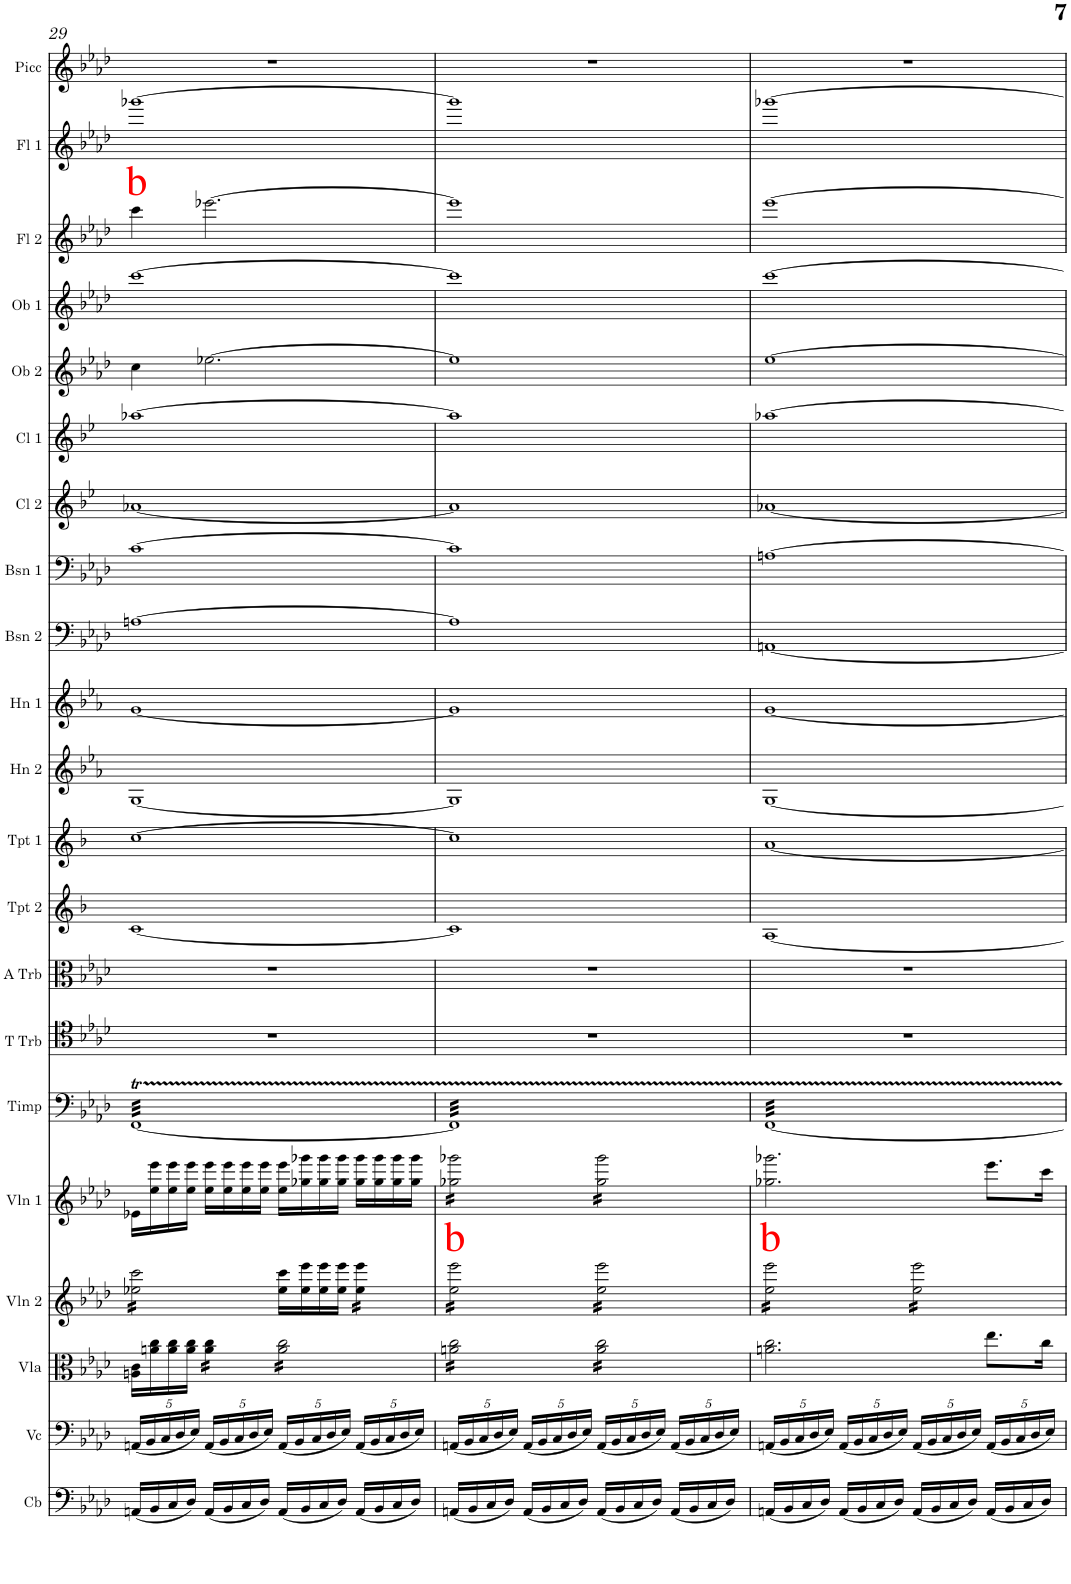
**kern	**kern	**kern	**kern	**kern	**text	**kern	**kern	**kern	**kern	**kern	**kern	**kern	**kern	**kern	**kern	**kern	**kern	**kern	**kern	**kern	**text	**kern
*part21	*part20	*part19	*part18	*part17	*part17	*part16	*part15	*part14	*part13	*part12	*part11	*part10	*part9	*part8	*part7	*part6	*part5	*part4	*part3	*part2	*part2	*part1
*staff21	*staff20	*staff19	*staff18	*staff17	*staff17	*staff16	*staff15	*staff14	*staff13	*staff12	*staff11	*staff10	*staff9	*staff8	*staff7	*staff6	*staff5	*staff4	*staff3	*staff2	*staff2	*staff1
*I"Contrabass	*I"Violoncello	*I"Viola	*I"Violin 2	*I"Violin 1	*	*I"Timpani	*I"Tenor Trombone	*I"Alto Trombone	*I"Eb Trumpet 2	*I"Eb Trumpet 1	*I"F Horn 2	*I"F Horn 1	*I"Bassoon 2	*I"Bassoon 1	*I"Bb Clarinet 2	*I"Bb Clarinet 1	*I"Oboe 2	*I"Oboe 1	*I"Flute 2	*I"Flute 1	*	*I"Piccolo
*I'Cb	*I'Vc	*I'Vla	*I'Vln 2	*I'Vln 1	*	*I'Timp	*I'T Trb	*I'A Trb	*I'Tpt 2	*I'Tpt 1	*I'Hn 2	*I'Hn 1	*I'Bsn 2	*I'Bsn 1	*I'Cl 2	*I'Cl 1	*I'Ob 2	*I'Ob 1	*I'Fl 2	*I'Fl 1	*	*I'Picc
!!LO:PB:g=z
*clefF4	*clefF4	*clefC3	*clefG2	*clefG2	*	*clefF4	*clefC4	*clefC3	*clefG2	*clefG2	*clefG2	*clefG2	*clefF4	*clefF4	*clefG2	*clefG2	*clefG2	*clefG2	*clefG2	*clefG2	*	*clefG2
*Trd7c12	*	*	*	*	*	*	*	*	*Trd-2c-3	*Trd-2c-3	*Trd4c7	*Trd4c7	*	*	*Trd1c2	*Trd1c2	*	*	*	*	*	*Trd-7c-12
*k[b-e-a-d-]	*k[b-e-a-d-]	*k[b-e-a-d-]	*k[b-e-a-d-]	*k[b-e-a-d-]	*	*k[b-e-a-d-]	*k[b-e-a-d-]	*k[b-e-a-d-]	*k[b-]	*k[b-]	*k[b-e-a-]	*k[b-e-a-]	*k[b-e-a-d-]	*k[b-e-a-d-]	*k[b-e-]	*k[b-e-]	*k[b-e-a-d-]	*k[b-e-a-d-]	*k[b-e-a-d-]	*k[b-e-a-d-]	*	*k[b-e-a-d-]
*M4/4	*M4/4	*M4/4	*M4/4	*M4/4	*	*M4/4	*M4/4	*M4/4	*M4/4	*M4/4	*M4/4	*M4/4	*M4/4	*M4/4	*M4/4	*M4/4	*M4/4	*M4/4	*M4/4	*M4/4	*	*M4/4
*met(c)	*met(c)	*met(c)	*met(c)	*met(c)	*	*met(c)	*met(c)	*met(c)	*met(c)	*met(c)	*met(c)	*met(c)	*met(c)	*met(c)	*met(c)	*met(c)	*met(c)	*met(c)	*met(c)	*met(c)	*	*met(c)
*	*Xbrackettup	*	*	*	*	*	*	*	*	*	*	*	*	*	*	*	*	*	*	*	*	*
=29	=29	=29	=29	=29	=29	=29	=29	=29	=29	=29	=29	=29	=29	=29	=29	=29	=29	=29	=29	=29	=29	=29
!	!	!	!	!	!	!	!	!	!	!	!	!	!	!	!	!	!	!	!	!	!LO:LY:b:color=#FF0000	!
*	*	*	*tremolo	*	*	*	*	*	*	*	*	*	*	*	*	*	*	*	*	*	*	*
*	*	*	*	*	*	*tremolo	*	*	*	*	*	*	*	*	*	*	*	*	*	*	*	*
(16AAn/LL	(20AAn/LL	16An\ 16c\LL	16ee-X\ 16ccc\LL	16e-X\LL	.	[32FFTLLL	1r	1r	[1c	[1cc	[1G	[1g	[1An	[1c	[1a-X	[1aa-X	4cc\	[1ccc	4ccc\	[1ggg-X	b	1r
.	.	.	.	.	.	32FFT	.	.	.	.	.	.	.	.	.	.	.	.	.	.	.	.
.	20BB-/	.	.	.	.	.	.	.	.	.	.	.	.	.	.	.	.	.	.	.	.	.
16BB-/	.	16an\ 16cc\	16ee-X\ 16ccc\	16ee-\ 16eee-\	.	32FFT	.	.	.	.	.	.	.	.	.	.	.	.	.	.	.	.
.	.	.	.	.	.	32FFT	.	.	.	.	.	.	.	.	.	.	.	.	.	.	.	.
.	20C/	.	.	.	.	.	.	.	.	.	.	.	.	.	.	.	.	.	.	.	.	.
16C/	.	16a\ 16cc\	16ee-X\ 16ccc\	16ee-\ 16eee-\	.	32FFT	.	.	.	.	.	.	.	.	.	.	.	.	.	.	.	.
.	20D-/	.	.	.	.	.	.	.	.	.	.	.	.	.	.	.	.	.	.	.	.	.
.	.	.	.	.	.	32FFT	.	.	.	.	.	.	.	.	.	.	.	.	.	.	.	.
16D-/JJ)	.	16a\ 16cc\JJ	16ee-X\ 16ccc\	16ee-\ 16eee-\JJ	.	32FFT	.	.	.	.	.	.	.	.	.	.	.	.	.	.	.	.
.	20E-/JJ)	.	.	.	.	.	.	.	.	.	.	.	.	.	.	.	.	.	.	.	.	.
.	.	.	.	.	.	32FFT	.	.	.	.	.	.	.	.	.	.	.	.	.	.	.	.
*	*	*tremolo	*	*	*	*	*	*	*	*	*	*	*	*	*	*	*	*	*	*	*	*
(16AA/LL	(20AA/LL	16a\ 16cc\LL	16ee-X\ 16ccc\	16ee-\ 16eee-\LL	.	32FFT	.	.	.	.	.	.	.	.	.	.	[2.ee-X\	.	[2.eee-X\	.	.	.
.	.	.	.	.	.	32FFT	.	.	.	.	.	.	.	.	.	.	.	.	.	.	.	.
.	20BB-/	.	.	.	.	.	.	.	.	.	.	.	.	.	.	.	.	.	.	.	.	.
16BB-/	.	16a\ 16cc\	16ee-X\ 16ccc\	16ee-\ 16eee-\	.	32FFT	.	.	.	.	.	.	.	.	.	.	.	.	.	.	.	.
.	.	.	.	.	.	32FFT	.	.	.	.	.	.	.	.	.	.	.	.	.	.	.	.
.	20C/	.	.	.	.	.	.	.	.	.	.	.	.	.	.	.	.	.	.	.	.	.
16C/	.	16a\ 16cc\	16ee-X\ 16ccc\	16ee-\ 16eee-\	.	32FFT	.	.	.	.	.	.	.	.	.	.	.	.	.	.	.	.
.	20D-/	.	.	.	.	.	.	.	.	.	.	.	.	.	.	.	.	.	.	.	.	.
.	.	.	.	.	.	32FFT	.	.	.	.	.	.	.	.	.	.	.	.	.	.	.	.
16D-/JJ)	.	16a\ 16cc\JJ	16ee-X\ 16ccc\JJ	16ee-\ 16eee-\JJ	.	32FFT	.	.	.	.	.	.	.	.	.	.	.	.	.	.	.	.
*	*	*	*Xtremolo	*	*	*	*	*	*	*	*	*	*	*	*	*	*	*	*	*	*	*
.	20E-/JJ)	.	.	.	.	.	.	.	.	.	.	.	.	.	.	.	.	.	.	.	.	.
.	.	.	.	.	.	32FFT	.	.	.	.	.	.	.	.	.	.	.	.	.	.	.	.
(16AA/LL	(20AA/LL	16a\ 16cc\LL	16ee-\ 16ccc\LL	16ee-\ 16eee-\LL	.	32FFT	.	.	.	.	.	.	.	.	.	.	.	.	.	.	.	.
.	.	.	.	.	.	32FFT	.	.	.	.	.	.	.	.	.	.	.	.	.	.	.	.
.	20BB-/	.	.	.	.	.	.	.	.	.	.	.	.	.	.	.	.	.	.	.	.	.
16BB-/	.	16a\ 16cc\	16ee-\ 16eee-\	16gg-X\ 16ggg-X\	.	32FFT	.	.	.	.	.	.	.	.	.	.	.	.	.	.	.	.
.	.	.	.	.	.	32FFT	.	.	.	.	.	.	.	.	.	.	.	.	.	.	.	.
.	20C/	.	.	.	.	.	.	.	.	.	.	.	.	.	.	.	.	.	.	.	.	.
16C/	.	16a\ 16cc\	16ee-\ 16eee-\	16gg-\ 16ggg-\	.	32FFT	.	.	.	.	.	.	.	.	.	.	.	.	.	.	.	.
.	20D-/	.	.	.	.	.	.	.	.	.	.	.	.	.	.	.	.	.	.	.	.	.
.	.	.	.	.	.	32FFT	.	.	.	.	.	.	.	.	.	.	.	.	.	.	.	.
16D-/JJ)	.	16a\ 16cc\	16ee-\ 16eee-\JJ	16gg-\ 16ggg-\JJ	.	32FFT	.	.	.	.	.	.	.	.	.	.	.	.	.	.	.	.
.	20E-/JJ)	.	.	.	.	.	.	.	.	.	.	.	.	.	.	.	.	.	.	.	.	.
.	.	.	.	.	.	32FFT	.	.	.	.	.	.	.	.	.	.	.	.	.	.	.	.
*	*	*	*tremolo	*	*	*	*	*	*	*	*	*	*	*	*	*	*	*	*	*	*	*
(16AA/LL	(20AA/LL	16a\ 16cc\	16ee-\ 16eee-\LL	16gg-\ 16ggg-\LL	.	32FFT	.	.	.	.	.	.	.	.	.	.	.	.	.	.	.	.
.	.	.	.	.	.	32FFT	.	.	.	.	.	.	.	.	.	.	.	.	.	.	.	.
.	20BB-/	.	.	.	.	.	.	.	.	.	.	.	.	.	.	.	.	.	.	.	.	.
16BB-/	.	16a\ 16cc\	16ee-\ 16eee-\	16gg-\ 16ggg-\	.	32FFT	.	.	.	.	.	.	.	.	.	.	.	.	.	.	.	.
.	.	.	.	.	.	32FFT	.	.	.	.	.	.	.	.	.	.	.	.	.	.	.	.
.	20C/	.	.	.	.	.	.	.	.	.	.	.	.	.	.	.	.	.	.	.	.	.
16C/	.	16a\ 16cc\	16ee-\ 16eee-\	16gg-\ 16ggg-\	.	32FFT	.	.	.	.	.	.	.	.	.	.	.	.	.	.	.	.
.	20D-/	.	.	.	.	.	.	.	.	.	.	.	.	.	.	.	.	.	.	.	.	.
.	.	.	.	.	.	32FFT	.	.	.	.	.	.	.	.	.	.	.	.	.	.	.	.
16D-/JJ)	.	16a\ 16cc\JJ	16ee-\ 16eee-\JJ	16gg-\ 16ggg-\JJ	.	32FFT	.	.	.	.	.	.	.	.	.	.	.	.	.	.	.	.
.	20E-/JJ)	.	.	.	.	.	.	.	.	.	.	.	.	.	.	.	.	.	.	.	.	.
.	.	.	.	.	.	32FFTJJJ	.	.	.	.	.	.	.	.	.	.	.	.	.	.	.	.
=30	=30	=30	=30	=30	=30	=30	=30	=30	=30	=30	=30	=30	=30	=30	=30	=30	=30	=30	=30	=30	=30	=30
!	!	!	!	!	!LO:LY:b:color=#FF0000	!	!	!	!	!	!	!	!	!	!	!	!	!	!	!	!	!
*	*	*	*	*tremolo	*	*	*	*	*	*	*	*	*	*	*	*	*	*	*	*	*	*
(16AAn/LL	(20AAn/LL	16an\ 16cc\LL	16ee-\ 16eee-\LL	16gg-X\ 16ggg-X\LL	b	32FF]LLL	1r	1r	1c]	1cc]	1G]	1g]	1A]	1c]	1a-]	1aa-]	1ee-]	1ccc]	1eee-]	1ggg-]	.	1r
.	.	.	.	.	.	32FF	.	.	.	.	.	.	.	.	.	.	.	.	.	.	.	.
.	20BB-/	.	.	.	.	.	.	.	.	.	.	.	.	.	.	.	.	.	.	.	.	.
16BB-/	.	16an\ 16cc\	16ee-\ 16eee-\	16gg-X\ 16ggg-X\	.	32FF	.	.	.	.	.	.	.	.	.	.	.	.	.	.	.	.
.	.	.	.	.	.	32FF	.	.	.	.	.	.	.	.	.	.	.	.	.	.	.	.
.	20C/	.	.	.	.	.	.	.	.	.	.	.	.	.	.	.	.	.	.	.	.	.
16C/	.	16an\ 16cc\	16ee-\ 16eee-\	16gg-X\ 16ggg-X\	.	32FF	.	.	.	.	.	.	.	.	.	.	.	.	.	.	.	.
.	20D-/	.	.	.	.	.	.	.	.	.	.	.	.	.	.	.	.	.	.	.	.	.
.	.	.	.	.	.	32FF	.	.	.	.	.	.	.	.	.	.	.	.	.	.	.	.
16D-/JJ)	.	16an\ 16cc\	16ee-\ 16eee-\	16gg-X\ 16ggg-X\	.	32FF	.	.	.	.	.	.	.	.	.	.	.	.	.	.	.	.
.	20E-/JJ)	.	.	.	.	.	.	.	.	.	.	.	.	.	.	.	.	.	.	.	.	.
.	.	.	.	.	.	32FF	.	.	.	.	.	.	.	.	.	.	.	.	.	.	.	.
(16AA/LL	(20AA/LL	16an\ 16cc\	16ee-\ 16eee-\	16gg-X\ 16ggg-X\	.	32FF	.	.	.	.	.	.	.	.	.	.	.	.	.	.	.	.
.	.	.	.	.	.	32FF	.	.	.	.	.	.	.	.	.	.	.	.	.	.	.	.
.	20BB-/	.	.	.	.	.	.	.	.	.	.	.	.	.	.	.	.	.	.	.	.	.
16BB-/	.	16an\ 16cc\	16ee-\ 16eee-\	16gg-X\ 16ggg-X\	.	32FF	.	.	.	.	.	.	.	.	.	.	.	.	.	.	.	.
.	.	.	.	.	.	32FF	.	.	.	.	.	.	.	.	.	.	.	.	.	.	.	.
.	20C/	.	.	.	.	.	.	.	.	.	.	.	.	.	.	.	.	.	.	.	.	.
16C/	.	16an\ 16cc\	16ee-\ 16eee-\	16gg-X\ 16ggg-X\	.	32FF	.	.	.	.	.	.	.	.	.	.	.	.	.	.	.	.
.	20D-/	.	.	.	.	.	.	.	.	.	.	.	.	.	.	.	.	.	.	.	.	.
.	.	.	.	.	.	32FF	.	.	.	.	.	.	.	.	.	.	.	.	.	.	.	.
16D-/JJ)	.	16an\ 16cc\JJ	16ee-\ 16eee-\JJ	16gg-X\ 16ggg-X\JJ	.	32FF	.	.	.	.	.	.	.	.	.	.	.	.	.	.	.	.
.	20E-/JJ)	.	.	.	.	.	.	.	.	.	.	.	.	.	.	.	.	.	.	.	.	.
.	.	.	.	.	.	32FF	.	.	.	.	.	.	.	.	.	.	.	.	.	.	.	.
(16AA/LL	(20AA/LL	16a\ 16cc\LL	16ee-\ 16eee-\LL	16gg-\ 16ggg-\LL	.	32FF	.	.	.	.	.	.	.	.	.	.	.	.	.	.	.	.
.	.	.	.	.	.	32FF	.	.	.	.	.	.	.	.	.	.	.	.	.	.	.	.
.	20BB-/	.	.	.	.	.	.	.	.	.	.	.	.	.	.	.	.	.	.	.	.	.
16BB-/	.	16a\ 16cc\	16ee-\ 16eee-\	16gg-\ 16ggg-\	.	32FF	.	.	.	.	.	.	.	.	.	.	.	.	.	.	.	.
.	.	.	.	.	.	32FF	.	.	.	.	.	.	.	.	.	.	.	.	.	.	.	.
.	20C/	.	.	.	.	.	.	.	.	.	.	.	.	.	.	.	.	.	.	.	.	.
16C/	.	16a\ 16cc\	16ee-\ 16eee-\	16gg-\ 16ggg-\	.	32FF	.	.	.	.	.	.	.	.	.	.	.	.	.	.	.	.
.	20D-/	.	.	.	.	.	.	.	.	.	.	.	.	.	.	.	.	.	.	.	.	.
.	.	.	.	.	.	32FF	.	.	.	.	.	.	.	.	.	.	.	.	.	.	.	.
16D-/JJ)	.	16a\ 16cc\	16ee-\ 16eee-\	16gg-\ 16ggg-\	.	32FF	.	.	.	.	.	.	.	.	.	.	.	.	.	.	.	.
.	20E-/JJ)	.	.	.	.	.	.	.	.	.	.	.	.	.	.	.	.	.	.	.	.	.
.	.	.	.	.	.	32FF	.	.	.	.	.	.	.	.	.	.	.	.	.	.	.	.
(16AA/LL	(20AA/LL	16a\ 16cc\	16ee-\ 16eee-\	16gg-\ 16ggg-\	.	32FF	.	.	.	.	.	.	.	.	.	.	.	.	.	.	.	.
.	.	.	.	.	.	32FF	.	.	.	.	.	.	.	.	.	.	.	.	.	.	.	.
.	20BB-/	.	.	.	.	.	.	.	.	.	.	.	.	.	.	.	.	.	.	.	.	.
16BB-/	.	16a\ 16cc\	16ee-\ 16eee-\	16gg-\ 16ggg-\	.	32FF	.	.	.	.	.	.	.	.	.	.	.	.	.	.	.	.
.	.	.	.	.	.	32FF	.	.	.	.	.	.	.	.	.	.	.	.	.	.	.	.
.	20C/	.	.	.	.	.	.	.	.	.	.	.	.	.	.	.	.	.	.	.	.	.
16C/	.	16a\ 16cc\	16ee-\ 16eee-\	16gg-\ 16ggg-\	.	32FF	.	.	.	.	.	.	.	.	.	.	.	.	.	.	.	.
.	20D-/	.	.	.	.	.	.	.	.	.	.	.	.	.	.	.	.	.	.	.	.	.
.	.	.	.	.	.	32FF	.	.	.	.	.	.	.	.	.	.	.	.	.	.	.	.
16D-/JJ)	.	16a\ 16cc\JJ	16ee-\ 16eee-\JJ	16gg-\ 16ggg-\JJ	.	32FF	.	.	.	.	.	.	.	.	.	.	.	.	.	.	.	.
*	*	*	*	*Xtremolo	*	*	*	*	*	*	*	*	*	*	*	*	*	*	*	*	*	*
*	*	*Xtremolo	*	*	*	*	*	*	*	*	*	*	*	*	*	*	*	*	*	*	*	*
.	20E-/JJ)	.	.	.	.	.	.	.	.	.	.	.	.	.	.	.	.	.	.	.	.	.
.	.	.	.	.	.	32FFJJJ	.	.	.	.	.	.	.	.	.	.	.	.	.	.	.	.
=31	=31	=31	=31	=31	=31	=31	=31	=31	=31	=31	=31	=31	=31	=31	=31	=31	=31	=31	=31	=31	=31	=31
!	!	!	!	!	!LO:LY:b:color=#FF0000	!	!	!	!	!	!	!	!	!	!	!	!	!	!	!	!	!
(16AAn/LL	(20AAn/LL	2.an\ 2.cc\	16ee-\ 16eee-\LL	2.gg-X\ 2.ggg-X\	b	[32FFLLL	1r	1r	[1A	[1a	[1G	[1g	[1AAn	[1An	[1a-X	[1aa-X	[1ee-	[1ccc	[1eee-	[1ggg-X	.	1r
.	.	.	.	.	.	32FF	.	.	.	.	.	.	.	.	.	.	.	.	.	.	.	.
.	20BB-/	.	.	.	.	.	.	.	.	.	.	.	.	.	.	.	.	.	.	.	.	.
16BB-/	.	.	16ee-\ 16eee-\	.	.	32FF	.	.	.	.	.	.	.	.	.	.	.	.	.	.	.	.
.	.	.	.	.	.	32FF	.	.	.	.	.	.	.	.	.	.	.	.	.	.	.	.
.	20C/	.	.	.	.	.	.	.	.	.	.	.	.	.	.	.	.	.	.	.	.	.
16C/	.	.	16ee-\ 16eee-\	.	.	32FF	.	.	.	.	.	.	.	.	.	.	.	.	.	.	.	.
.	20D-/	.	.	.	.	.	.	.	.	.	.	.	.	.	.	.	.	.	.	.	.	.
.	.	.	.	.	.	32FF	.	.	.	.	.	.	.	.	.	.	.	.	.	.	.	.
16D-/JJ)	.	.	16ee-\ 16eee-\	.	.	32FF	.	.	.	.	.	.	.	.	.	.	.	.	.	.	.	.
.	20E-/JJ)	.	.	.	.	.	.	.	.	.	.	.	.	.	.	.	.	.	.	.	.	.
.	.	.	.	.	.	32FF	.	.	.	.	.	.	.	.	.	.	.	.	.	.	.	.
(16AA/LL	(20AA/LL	.	16ee-\ 16eee-\	.	.	32FF	.	.	.	.	.	.	.	.	.	.	.	.	.	.	.	.
.	.	.	.	.	.	32FF	.	.	.	.	.	.	.	.	.	.	.	.	.	.	.	.
.	20BB-/	.	.	.	.	.	.	.	.	.	.	.	.	.	.	.	.	.	.	.	.	.
16BB-/	.	.	16ee-\ 16eee-\	.	.	32FF	.	.	.	.	.	.	.	.	.	.	.	.	.	.	.	.
.	.	.	.	.	.	32FF	.	.	.	.	.	.	.	.	.	.	.	.	.	.	.	.
.	20C/	.	.	.	.	.	.	.	.	.	.	.	.	.	.	.	.	.	.	.	.	.
16C/	.	.	16ee-\ 16eee-\	.	.	32FF	.	.	.	.	.	.	.	.	.	.	.	.	.	.	.	.
.	20D-/	.	.	.	.	.	.	.	.	.	.	.	.	.	.	.	.	.	.	.	.	.
.	.	.	.	.	.	32FF	.	.	.	.	.	.	.	.	.	.	.	.	.	.	.	.
16D-/JJ)	.	.	16ee-\ 16eee-\JJ	.	.	32FF	.	.	.	.	.	.	.	.	.	.	.	.	.	.	.	.
.	20E-/JJ)	.	.	.	.	.	.	.	.	.	.	.	.	.	.	.	.	.	.	.	.	.
.	.	.	.	.	.	32FF	.	.	.	.	.	.	.	.	.	.	.	.	.	.	.	.
(16AA/LL	(20AA/LL	.	16ee-\ 16eee-\LL	.	.	32FF	.	.	.	.	.	.	.	.	.	.	.	.	.	.	.	.
.	.	.	.	.	.	32FF	.	.	.	.	.	.	.	.	.	.	.	.	.	.	.	.
.	20BB-/	.	.	.	.	.	.	.	.	.	.	.	.	.	.	.	.	.	.	.	.	.
16BB-/	.	.	16ee-\ 16eee-\	.	.	32FF	.	.	.	.	.	.	.	.	.	.	.	.	.	.	.	.
.	.	.	.	.	.	32FF	.	.	.	.	.	.	.	.	.	.	.	.	.	.	.	.
.	20C/	.	.	.	.	.	.	.	.	.	.	.	.	.	.	.	.	.	.	.	.	.
16C/	.	.	16ee-\ 16eee-\	.	.	32FF	.	.	.	.	.	.	.	.	.	.	.	.	.	.	.	.
.	20D-/	.	.	.	.	.	.	.	.	.	.	.	.	.	.	.	.	.	.	.	.	.
.	.	.	.	.	.	32FF	.	.	.	.	.	.	.	.	.	.	.	.	.	.	.	.
16D-/JJ)	.	.	16ee-\ 16eee-\	.	.	32FF	.	.	.	.	.	.	.	.	.	.	.	.	.	.	.	.
.	20E-/JJ)	.	.	.	.	.	.	.	.	.	.	.	.	.	.	.	.	.	.	.	.	.
.	.	.	.	.	.	32FF	.	.	.	.	.	.	.	.	.	.	.	.	.	.	.	.
(16AA/LL	(20AA/LL	8.ee-\L	16ee-\ 16eee-\	8.eee-\L	.	32FF	.	.	.	.	.	.	.	.	.	.	.	.	.	.	.	.
.	.	.	.	.	.	32FF	.	.	.	.	.	.	.	.	.	.	.	.	.	.	.	.
.	20BB-/	.	.	.	.	.	.	.	.	.	.	.	.	.	.	.	.	.	.	.	.	.
16BB-/	.	.	16ee-\ 16eee-\	.	.	32FF	.	.	.	.	.	.	.	.	.	.	.	.	.	.	.	.
.	.	.	.	.	.	32FF	.	.	.	.	.	.	.	.	.	.	.	.	.	.	.	.
.	20C/	.	.	.	.	.	.	.	.	.	.	.	.	.	.	.	.	.	.	.	.	.
16C/	.	.	16ee-\ 16eee-\	.	.	32FF	.	.	.	.	.	.	.	.	.	.	.	.	.	.	.	.
.	20D-/	.	.	.	.	.	.	.	.	.	.	.	.	.	.	.	.	.	.	.	.	.
.	.	.	.	.	.	32FF	.	.	.	.	.	.	.	.	.	.	.	.	.	.	.	.
16D-/JJ)	.	16cc\Jk	16ee-\ 16eee-\JJ	16ccc\Jk	.	32FF	.	.	.	.	.	.	.	.	.	.	.	.	.	.	.	.
*	*	*	*Xtremolo	*	*	*	*	*	*	*	*	*	*	*	*	*	*	*	*	*	*	*
.	20E-/JJ)	.	.	.	.	.	.	.	.	.	.	.	.	.	.	.	.	.	.	.	.	.
.	.	.	.	.	.	32FFJJJ	.	.	.	.	.	.	.	.	.	.	.	.	.	.	.	.
*	*	*	*	*	*	*Xtremolo	*	*	*	*	*	*	*	*	*	*	*	*	*	*	*	*
=	=	=	=	=	=	=	=	=	=	=	=	=	=	=	=	=	=	=	=	=	=	=
*-	*-	*-	*-	*-	*-	*-	*-	*-	*-	*-	*-	*-	*-	*-	*-	*-	*-	*-	*-	*-	*-	*-
